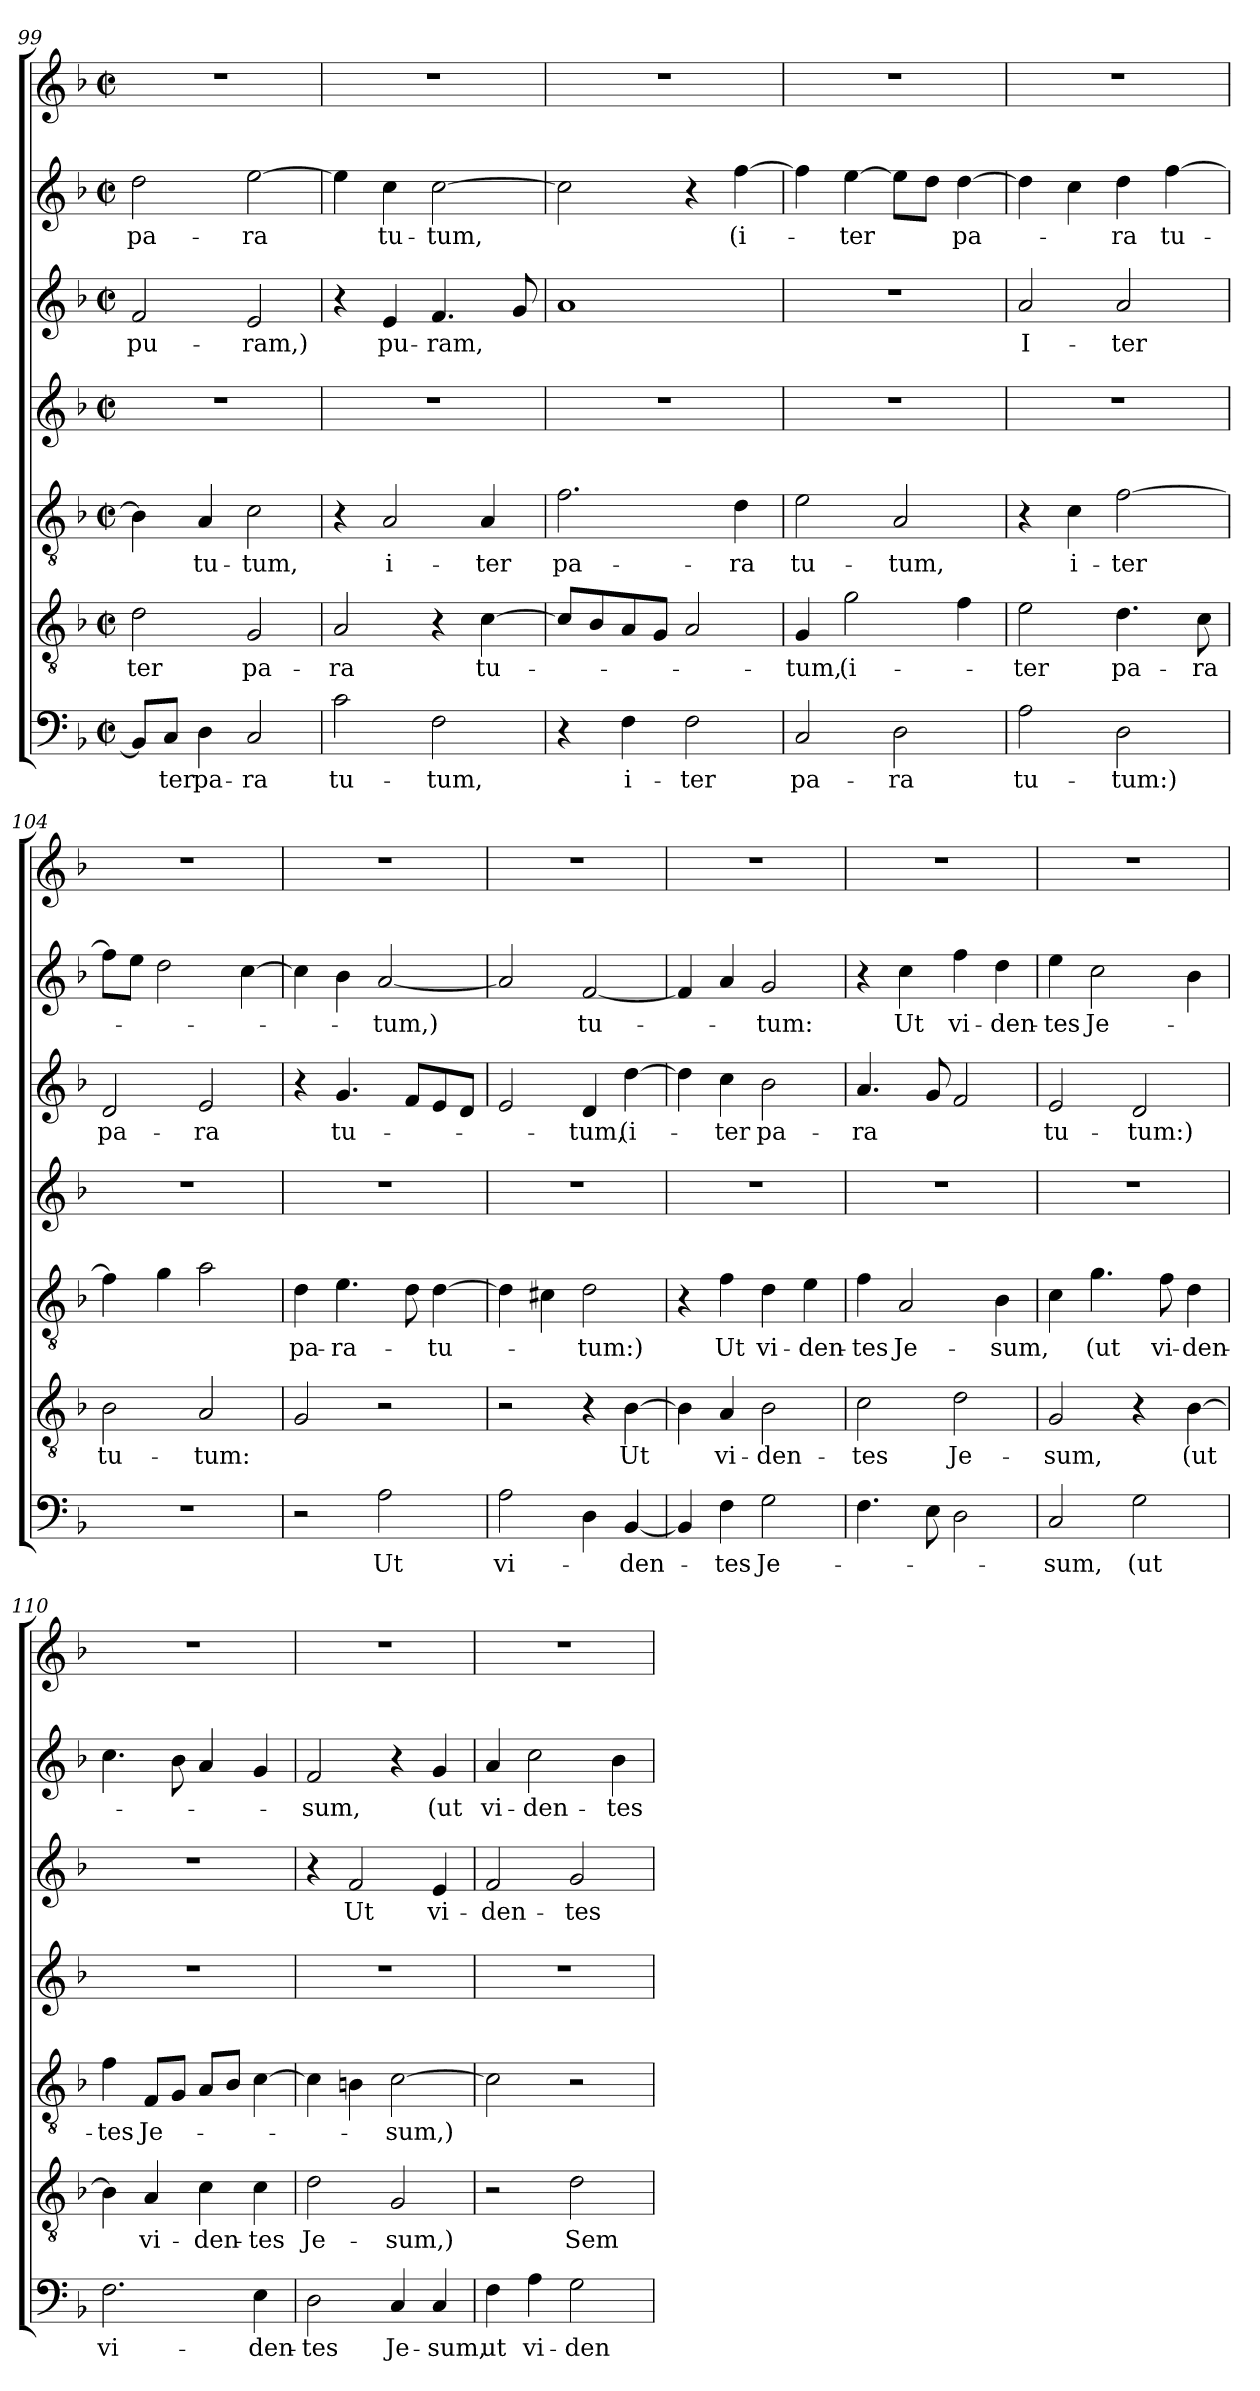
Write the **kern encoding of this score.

**kern	**text	**kern	**text	**kern	**text	**kern	**kern	**text	**kern	**text	**kern
*part7	*part7	*part6	*part6	*part5	*part5	*part4	*part3	*part3	*part2	*part2	*part1
*staff7	*staff7	*staff6	*staff6	*staff5	*staff5	*staff4	*staff3	*staff3	*staff2	*staff2	*staff1
*clefF4	*	*clefGv2	*	*clefGv2	*	*clefG2	*clefG2	*	*clefG2	*	*clefG2
*k[b-]	*	*k[b-]	*	*k[b-]	*	*k[b-]	*k[b-]	*	*k[b-]	*	*k[b-]
*F:	*	*F:	*	*F:	*	*F:	*F:	*	*F:	*	*F:
*M2/2	*	*M2/2	*	*M2/2	*	*M2/2	*M2/2	*	*M2/2	*	*M2/2
*met(c|)	*	*met(c|)	*	*met(c|)	*	*met(c|)	*met(c|)	*	*met(c|)	*	*met(c|)
=99	=99	=99	=99	=99	=99	=99	=99	=99	=99	=99	=99
8BB-/L]	.	2d\	-ter	4B-\]	.	1r	2f/	pu-	2dd\	pa-	1r
8C/J	-ter	.	.	.	.	.	.	.	.	.	.
4D\	pa-	.	.	4A/	-tu-	.	.	.	.	.	.
2C/	-ra	2G/	pa-	2c\	-tum,	.	2e/	-ram,)	[2ee\	-ra	.
=100	=100	=100	=100	=100	=100	=100	=100	=100	=100	=100	=100
2c\	tu-	2A/	-ra	4r	.	1r	4r	.	4ee\]	.	1r
.	.	.	.	2A/	i-	.	4e/	pu-	4cc\	tu-	.
2F\	-tum,	4r	.	.	.	.	4.f/	-ram,	[2cc\	-tum,	.
.	.	[4c\	tu-	4A/	-ter	.	.	.	.	.	.
.	.	.	.	.	.	.	8g/	.	.	.	.
!!LO:LB:g=z
=101	=101	=101	=101	=101	=101	=101	=101	=101	=101	=101	=101
4r	.	8c/L]	.	2.f\	pa-	1r	1a	.	2cc\]	.	1r
.	.	8B-/	.	.	.	.	.	.	.	.	.
4F\	i-	8A/	.	.	.	.	.	.	.	.	.
.	.	8G/J	.	.	.	.	.	.	.	.	.
2F\	-ter	2A/	.	.	.	.	.	.	4r	.	.
.	.	.	.	4d\	-ra	.	.	.	[4ff\	(i-	.
=102	=102	=102	=102	=102	=102	=102	=102	=102	=102	=102	=102
2C/	pa-	4G/	-tum,	2e\	tu-	1r	1r	.	4ff\]	.	1r
.	.	2g\	(i-	.	.	.	.	.	[4ee\	-ter	.
2D\	-ra	.	.	2A/	-tum,	.	.	.	8ee\L]	.	.
.	.	.	.	.	.	.	.	.	8dd\J	.	.
.	.	4f\	.	.	.	.	.	.	[4dd\	pa-	.
=103	=103	=103	=103	=103	=103	=103	=103	=103	=103	=103	=103
2A\	tu-	2e\	-ter	4r	.	1r	2a/	I-	4dd\]	.	1r
.	.	.	.	4c\	i-	.	.	.	4cc\	.	.
2D\	-tum:)	4.d\	pa-	[2f\	-ter	.	2a/	-ter	4dd\	-ra	.
.	.	.	.	.	.	.	.	.	[4ff\	tu-	.
.	.	8c\	-ra	.	.	.	.	.	.	.	.
=104	=104	=104	=104	=104	=104	=104	=104	=104	=104	=104	=104
1r	.	2B-\	tu-	4f\]	.	1r	2d/	pa-	8ff\L]	.	1r
.	.	.	.	.	.	.	.	.	8ee\J	.	.
.	.	.	.	4g\	.	.	.	.	2dd\	.	.
.	.	2A/	-tum:	2a\	.	.	2e/	-ra	.	.	.
.	.	.	.	.	.	.	.	.	[4cc\	.	.
=105	=105	=105	=105	=105	=105	=105	=105	=105	=105	=105	=105
2r	.	2G/	.	4d\	pa-	1r	4r	.	4cc\]	.	1r
.	.	.	.	4.e\	-ra-	.	4.g/	tu-	4b-\	.	.
2A\	Ut	2r	.	.	.	.	.	.	[2a/	-tum,)	.
.	.	.	.	8d\	.	.	8f/L	.	.	.	.
.	.	.	.	[4d\	-tu-	.	8e/	.	.	.	.
.	.	.	.	.	.	.	8d/J	.	.	.	.
!!LO:PB:g=z
=106	=106	=106	=106	=106	=106	=106	=106	=106	=106	=106	=106
2A\	vi-	2r	.	4d\]	.	1r	2e/	.	2a/]	.	1r
.	.	.	.	4c#X\	.	.	.	.	.	.	.
4D\	.	4r	.	2d\	-tum:)	.	4d/	-tum,	[2f/	tu-	.
[4BB-/	-den-	[4B-\	Ut	.	.	.	[4dd\	(i-	.	.	.
=107	=107	=107	=107	=107	=107	=107	=107	=107	=107	=107	=107
4BB-/]	.	4B-\]	.	4r	.	1r	4dd\]	.	4f/]	.	1r
4F\	-tes	4A/	vi-	4f\	Ut	.	4cc\	-ter	4a/	.	.
2G\	Je-	2B-\	-den-	4d\	vi-	.	2b-\	pa-	2g/	-tum:	.
.	.	.	.	4e\	-den-	.	.	.	.	.	.
=108	=108	=108	=108	=108	=108	=108	=108	=108	=108	=108	=108
4.F\	.	2c\	-tes	4f\	-tes	1r	4.a/	-ra	4r	.	1r
.	.	.	.	2A/	Je-	.	.	.	4cc\	Ut	.
8E\	.	.	.	.	.	.	8g/	.	.	.	.
2D\	.	2d\	Je-	.	.	.	2f/	.	4ff\	vi-	.
.	.	.	.	4B-\	-sum,	.	.	.	4dd\	-den-	.
=109	=109	=109	=109	=109	=109	=109	=109	=109	=109	=109	=109
2C/	-sum,	2G/	-sum,	4c\	.	1r	2e/	tu-	4ee\	-tes	1r
.	.	.	.	4.g\	(ut	.	.	.	2cc\	Je-	.
2G\	(ut	4r	.	.	.	.	2d/	-tum:)	.	.	.
.	.	.	.	8f\	vi-	.	.	.	.	.	.
.	.	[4B-\	(ut	4d\	-den-	.	.	.	4b-\	.	.
=110	=110	=110	=110	=110	=110	=110	=110	=110	=110	=110	=110
2.F\	vi-	4B-\]	.	4f\	-tes	1r	1r	.	4.cc\	.	1r
.	.	4A/	vi-	8F/L	Je-	.	.	.	.	.	.
.	.	.	.	8G/J	.	.	.	.	8b-\	.	.
.	.	4c\	-den-	8A/L	.	.	.	.	4a/	.	.
.	.	.	.	8B-/J	.	.	.	.	.	.	.
4E\	-den-	4c\	-tes	[4c\	.	.	.	.	4g/	.	.
!!LO:LB:g=z
=111	=111	=111	=111	=111	=111	=111	=111	=111	=111	=111	=111
2D\	-tes	2d\	Je-	4c\]	.	1r	4r	.	2f/	-sum,	1r
.	.	.	.	4Bn\	.	.	2f/	Ut	.	.	.
4C/	Je-	2G/	-sum,)	[2c\	-sum,)	.	.	.	4r	.	.
4C/	-sum,	.	.	.	.	.	4e/	vi-	4g/	(ut	.
=112	=112	=112	=112	=112	=112	=112	=112	=112	=112	=112	=112
4F\	ut	2r	.	2c\]	.	1r	2f/	-den-	4a/	vi-	1r
4A\	vi-	.	.	.	.	.	.	.	2cc\	-den-	.
2G\	-den-	2d\	Sem-	2r	.	.	2g/	-tes	.	.	.
.	.	.	.	.	.	.	.	.	4b-\	-tes	.
=	=	=	=	=	=	=	=	=	=	=	=
*-	*-	*-	*-	*-	*-	*-	*-	*-	*-	*-	*-
